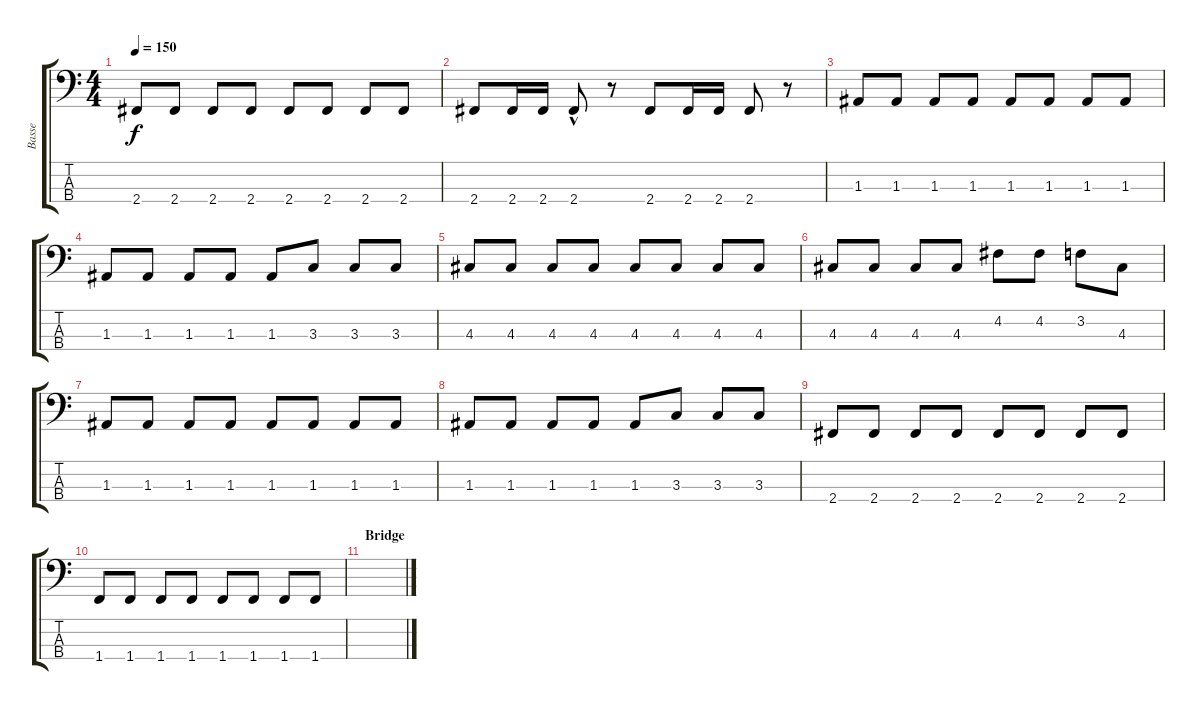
\track ("Basse" "Basse") {instrument electricbasspick}
\staff {score tabs}
\tuning (G2 D2 A1 E1) {hide}
\ts (4 4)
\tempo 150
\clef f4
\ks c
2.4.8{dy f} 2.4.8 2.4.8 2.4.8 2.4.8 2.4.8 2.4.8 2.4.8 |
2.4.8 2.4.16 2.4.16 2.4{hac}.8 r.8 2.4.8 2.4.16 2.4.16 2.4.8 r.8 |
1.3.8 1.3.8 1.3.8 1.3.8 1.3.8 1.3.8 1.3.8 1.3.8 |
1.3.8 1.3.8 1.3.8 1.3.8 1.3.8 3.3.8 3.3.8 3.3.8 |
4.3.8 4.3.8 4.3.8 4.3.8 4.3.8 4.3.8 4.3.8 4.3.8 |
4.3.8 4.3.8 4.3.8 4.3.8 4.2.8 4.2.8 3.2.8 4.3.8 |
1.3.8 1.3.8 1.3.8 1.3.8 1.3.8 1.3.8 1.3.8 1.3.8 |
1.3.8 1.3.8 1.3.8 1.3.8 1.3.8 3.3.8 3.3.8 3.3.8 |
2.4.8 2.4.8 2.4.8 2.4.8 2.4.8 2.4.8 2.4.8 2.4.8 |
1.4.8 1.4.8 1.4.8 1.4.8 1.4.8 1.4.8 1.4.8 1.4.8 |
\section ("" "Bridge")
